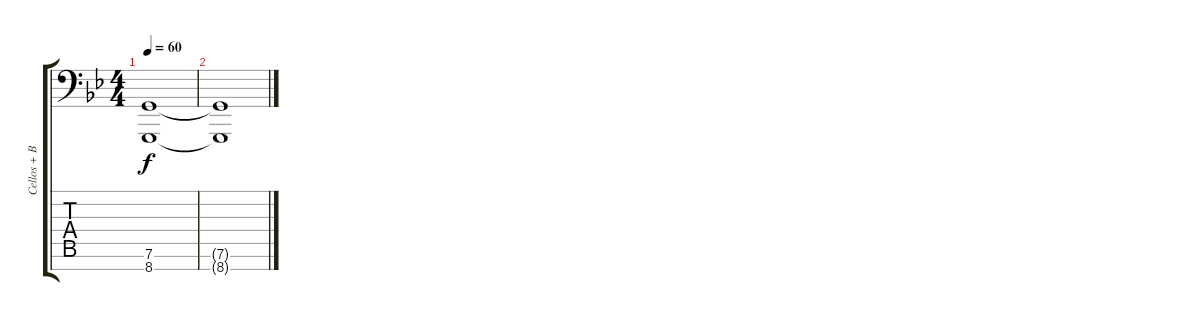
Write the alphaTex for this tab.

\track ("Cellos + Basses" "Cellos + B") {instrument stringensemble1}
\staff {score tabs}
\tuning (E4 B3 G3 D3 A2 C2 B0) {hide}
\ts (4 4)
\tempo 60
\clef f4
\ks gminor
(7.6{t} 8.7{t}).1{dy f} |
(7.6{t} 8.7{t}).1
